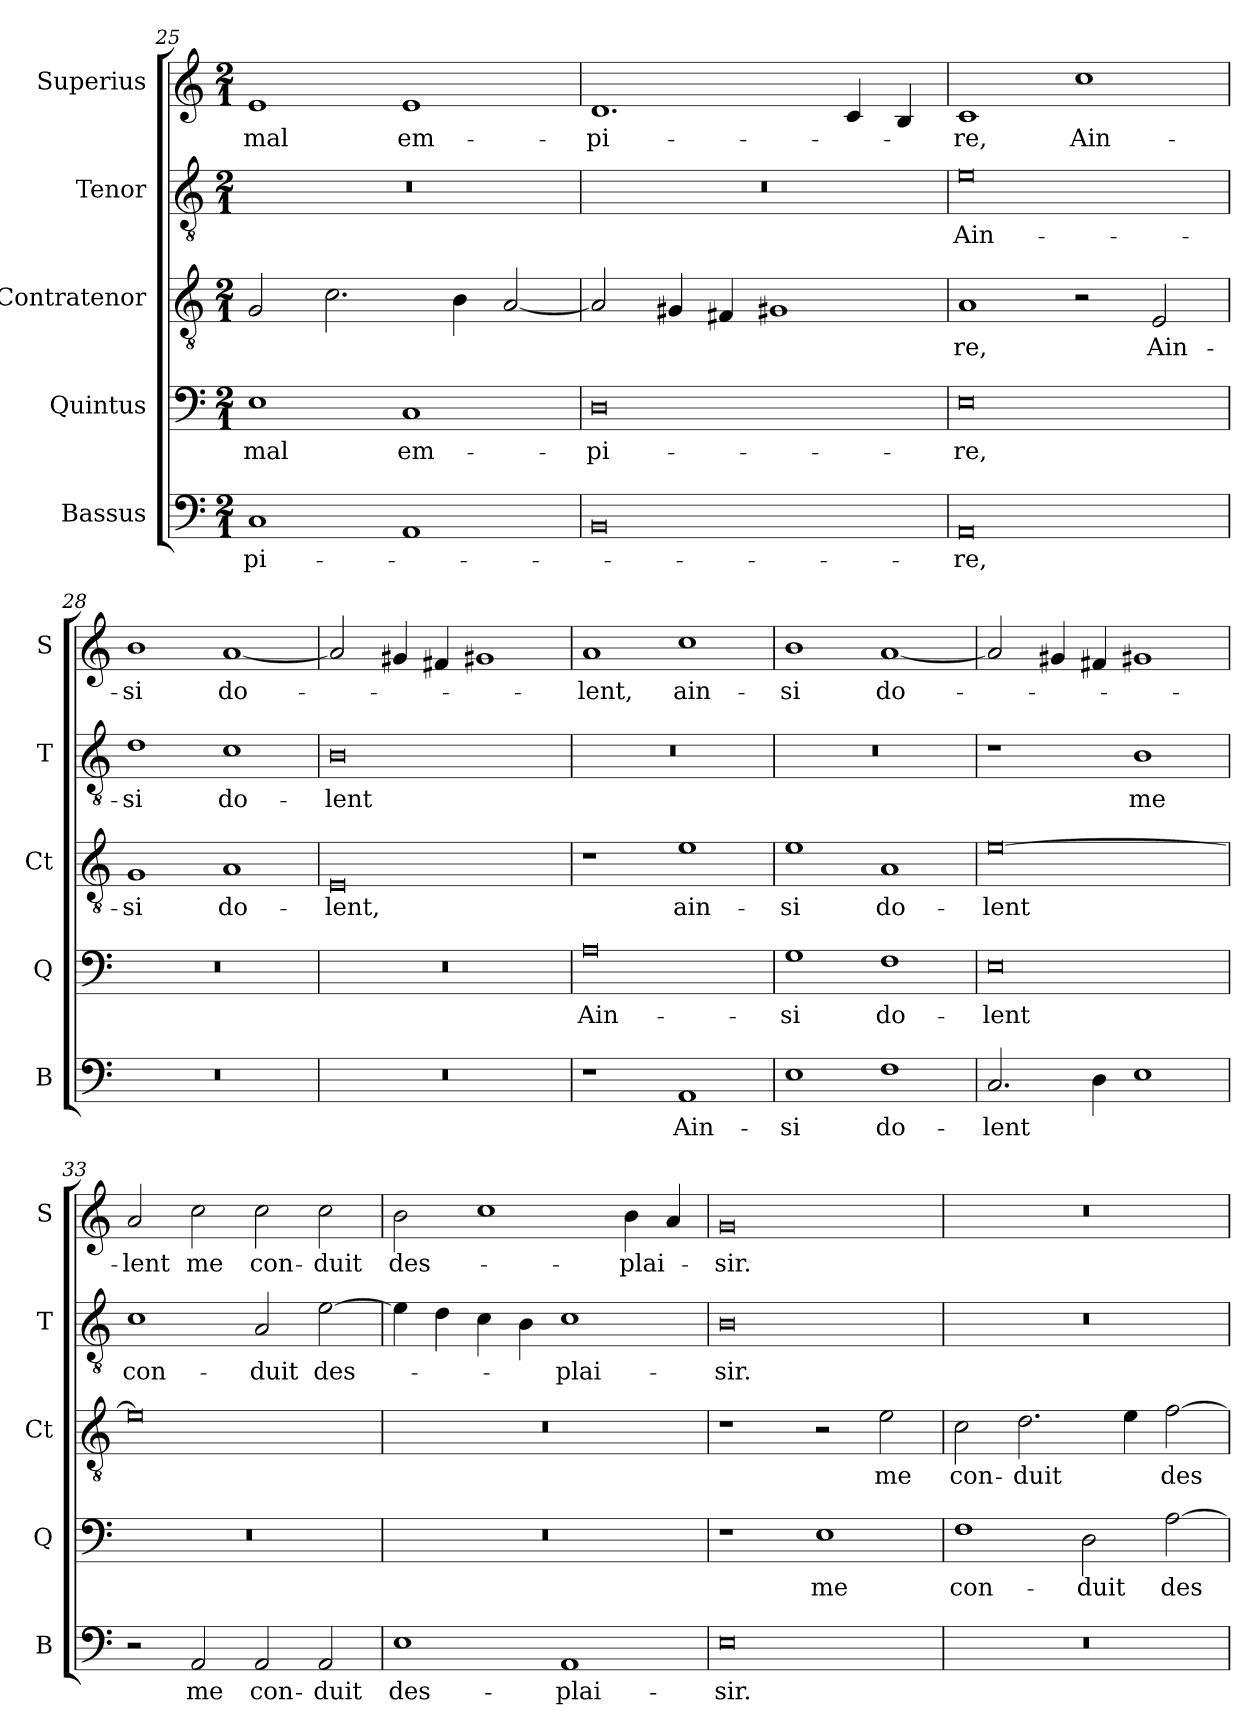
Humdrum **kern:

**kern	**text	**kern	**text	**kern	**text	**kern	**text	**kern	**text
*part5	*part5	*part4	*part4	*part3	*part3	*part2	*part2	*part1	*part1
*staff5	*staff5	*staff4	*staff4	*staff3	*staff3	*staff2	*staff2	*staff1	*staff1
*I"Bassus	*	*I"Quintus	*	*I"Contratenor	*	*I"Tenor	*	*I"Superius	*
*I'B	*	*I'Q	*	*I'Ct	*	*I'T	*	*I'S	*
*clefF4	*	*clefF4	*	*clefGv2	*	*clefGv2	*	*clefG2	*
*k[]	*	*k[]	*	*k[]	*	*k[]	*	*k[]	*
*M2/1	*	*M2/1	*	*M2/1	*	*M2/1	*	*M2/1	*
=25	=25	=25	=25	=25	=25	=25	=25	=25	=25
1C	-pi-	1E	mal	2G/	.	0r	.	1e	mal
.	.	.	.	2.c\	.	.	.	.	.
1AA	.	1C	em-	.	.	.	.	1e	em-
.	.	.	.	4B\	.	.	.	.	.
.	.	.	.	[2A/	.	.	.	.	.
=26	=26	=26	=26	=26	=26	=26	=26	=26	=26
0BB	.	0D	-pi-	2A/]	.	0r	.	1.d	-pi-
.	.	.	.	4G#X/	.	.	.	.	.
.	.	.	.	4F#X/	.	.	.	.	.
.	.	.	.	1G#X	.	.	.	.	.
.	.	.	.	.	.	.	.	4c/	.
.	.	.	.	.	.	.	.	4B/	.
=27	=27	=27	=27	=27	=27	=27	=27	=27	=27
0AA	-re,	0E	-re,	1A	-re,	0e	Ain-	1c	-re,
.	.	.	.	2r	.	.	.	1cc	Ain-
.	.	.	.	2E/	Ain-	.	.	.	.
=28	=28	=28	=28	=28	=28	=28	=28	=28	=28
0r	.	0r	.	1G	-si	1d	-si	1b	-si
.	.	.	.	1A	do-	1c	do-	[1a	do-
=29	=29	=29	=29	=29	=29	=29	=29	=29	=29
0r	.	0r	.	0E	-lent,	0B	-lent	2a/]	.
.	.	.	.	.	.	.	.	4g#X/	.
.	.	.	.	.	.	.	.	4f#X/	.
.	.	.	.	.	.	.	.	1g#X	.
=30	=30	=30	=30	=30	=30	=30	=30	=30	=30
1r	.	0A	Ain-	1r	.	0r	.	1a	-lent,
1AA	Ain-	.	.	1e	ain-	.	.	1cc	ain-
=31	=31	=31	=31	=31	=31	=31	=31	=31	=31
1E	-si	1G	-si	1e	-si	0r	.	1b	-si
1F	do-	1F	do-	1A	do-	.	.	[1a	do-
=32	=32	=32	=32	=32	=32	=32	=32	=32	=32
2.C/	-lent	0E	-lent	[0e	-lent	1r	.	2a/]	.
.	.	.	.	.	.	.	.	4g#X/	.
4D\	.	.	.	.	.	.	.	4f#X/	.
1E	.	.	.	.	.	1B	me	1g#X	.
=33	=33	=33	=33	=33	=33	=33	=33	=33	=33
2r	.	0r	.	0e]	.	1c	con-	2a/	-lent
2AA/	me	.	.	.	.	.	.	2cc\	me
2AA/	con-	.	.	.	.	2A/	-duit	2cc\	con-
2AA/	-duit	.	.	.	.	[2e\	des-	2cc\	-duit
=34	=34	=34	=34	=34	=34	=34	=34	=34	=34
1E	des-	0r	.	0r	.	4e\]	.	2b\	des-
.	.	.	.	.	.	4d\	.	.	.
.	.	.	.	.	.	4c\	.	1cc	.
.	.	.	.	.	.	4B\	.	.	.
1AA	-plai-	.	.	.	.	1c	-plai-	.	.
.	.	.	.	.	.	.	.	4b\	-plai-
.	.	.	.	.	.	.	.	4a/	.
=35	=35	=35	=35	=35	=35	=35	=35	=35	=35
0E	-sir.	1r	.	1r	.	0B	-sir.	0g	-sir.
.	.	1E	me	2r	.	.	.	.	.
.	.	.	.	2e\	me	.	.	.	.
=36	=36	=36	=36	=36	=36	=36	=36	=36	=36
0r	.	1F	con-	2c\	con-	0r	.	0r	.
.	.	.	.	2.d\	-duit	.	.	.	.
.	.	2D\	-duit	.	.	.	.	.	.
.	.	.	.	4e\	.	.	.	.	.
.	.	[2A\	des-	[2f\	des-	.	.	.	.
=	=	=	=	=	=	=	=	=	=
*-	*-	*-	*-	*-	*-	*-	*-	*-	*-
